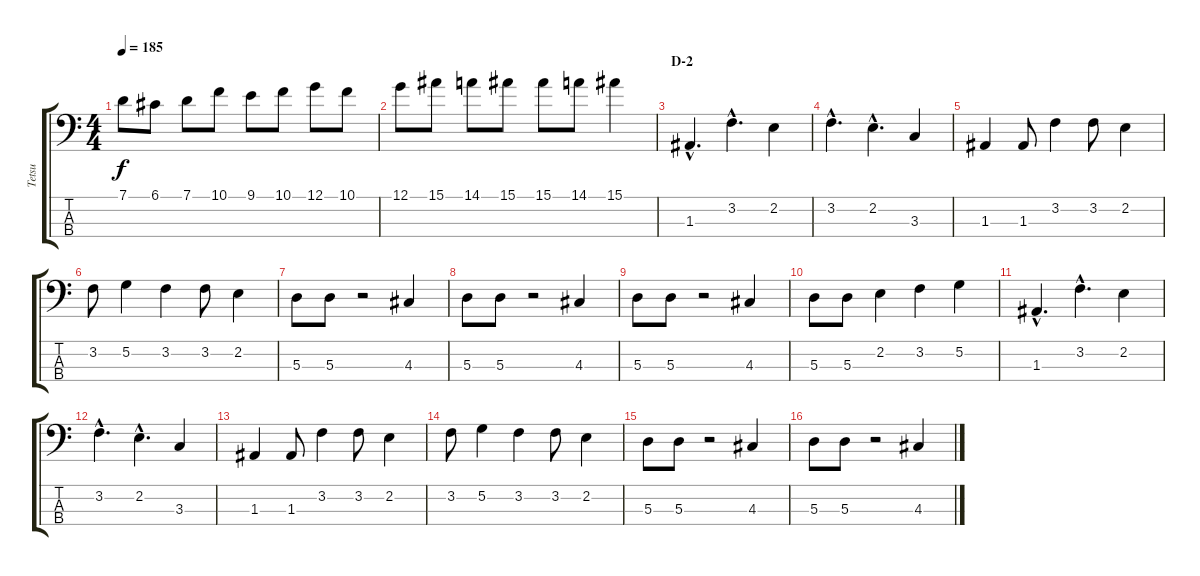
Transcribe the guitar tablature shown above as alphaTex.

\track ("Tetsu" "Tetsu") {instrument electricbasspick}
\staff {score tabs}
\tuning (G2 D2 A1 E1) {hide}
\ts (4 4)
\tempo 185
\clef f4
\ks c
7.1.8{dy f} 6.1.8 7.1.8 10.1.8 9.1.8 10.1.8 12.1.8 10.1.8 |
12.1.8 15.1.8 14.1.8 15.1.8 15.1.8 14.1.8 15.1.4 |
\section ("" "D-2")
1.3{hac}.4{d} 3.2{hac}.4{d} 2.2.4 |
3.2{hac}.4{d} 2.2{hac}.4{d} 3.3.4 |
1.3.4 1.3.8 3.2.4 3.2.8 2.2.4 |
3.2.8 5.2.4 3.2.4 3.2.8 2.2.4 |
5.3.8 5.3.8 r.2 4.3.4 |
5.3.8 5.3.8 r.2 4.3.4 |
5.3.8 5.3.8 r.2 4.3.4 |
5.3.8 5.3.8 2.2.4 3.2.4 5.2.4 |
1.3{hac}.4{d} 3.2{hac}.4{d} 2.2.4 |
3.2{hac}.4{d} 2.2{hac}.4{d} 3.3.4 |
1.3.4 1.3.8 3.2.4 3.2.8 2.2.4 |
3.2.8 5.2.4 3.2.4 3.2.8 2.2.4 |
5.3.8 5.3.8 r.2 4.3.4 |
5.3.8 5.3.8 r.2 4.3.4
